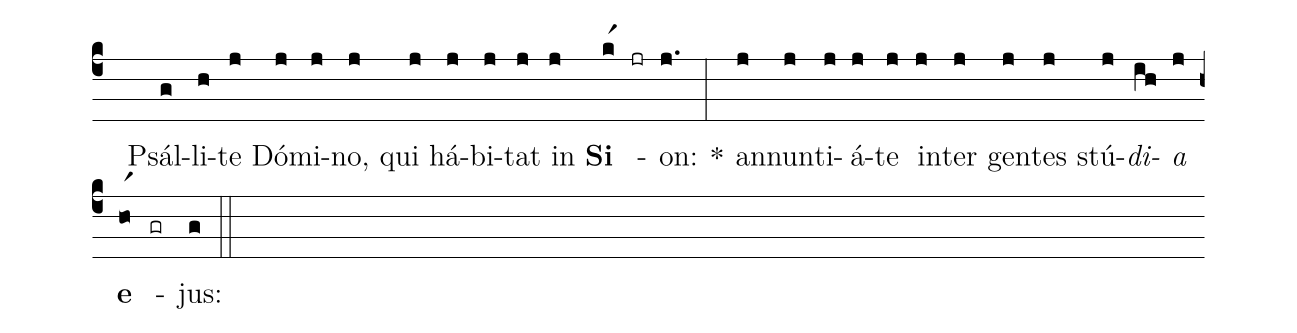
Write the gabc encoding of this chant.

%%
(c4)
( )Psál(g)li(h)te(j) Dó(j)mi(j)no,(j) qui(j) há(j)bi(j)tat(j) in(j) <b>Si</b>(kr1) -(jr) on:(j.) *(:)
an(j)nun(j)ti(j)á(j)te(j) in(j)ter(j) gen(j)tes(j) stú(j)<i>di</i>(ih)<i>a</i>(j) <b>e</b>(hor1) -(gr) jus:(g) (::)
